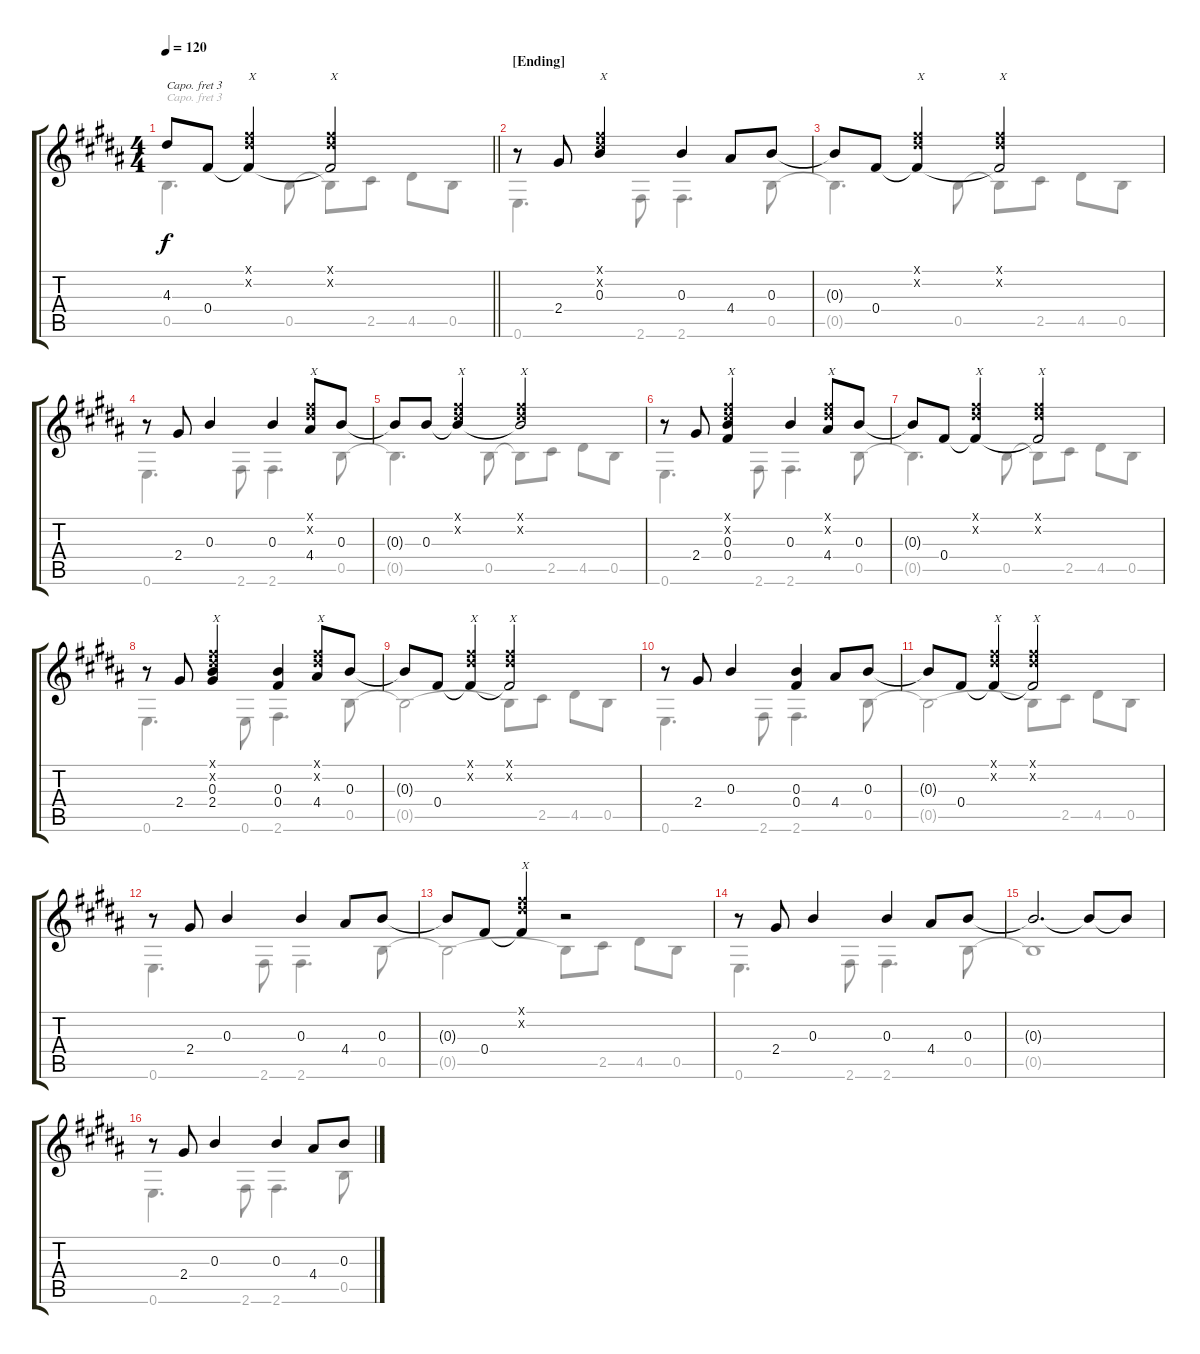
\track "" {instrument acousticguitarsteel}
\staff {score tabs}
\capo 3
\tuning (Eb4 C4 Ab3 Eb3 Ab2 Db2) {hide}
\voice
\ts (4 4)
\tempo 120
\clef g2
\barLineRight lightlight
\ks b
4.3{t}.8{dy f} 0.4.8 (0.1{x} 0.2{x} 0.4{t}).4{txt "X"} (0.1{x} 0.2{x} 0.4{t}).2{txt "X"} |
\section ("" "[Ending]")
r.8 2.4.8 (0.1{x} 0.2{x} 0.3).4{txt "X"} 0.3.4 4.4.8 0.3.8 |
0.3{t}.8 0.4.8 (0.1{x} 0.2{x} 0.4{t}).4{txt "X"} (0.1{x} 0.2{x} 0.4{t}).2{txt "X"} |
r.8 2.4.8 0.3.4 0.3.4 (0.1{x} 0.2{x} 4.4).8{txt "X"} 0.3.8 |
0.3{t}.8 0.3.8 (0.1{x} 0.2{x} 0.3{t}).4{txt "X"} (0.1{x} 0.2{x} 0.3{t}).2{txt "X"} |
r.8 2.4.8 (0.1{x} 0.2{x} 0.3 0.4).4{txt "X"} 0.3.4 (0.1{x} 0.2{x} 4.4).8{txt "X"} 0.3.8 |
0.3{t}.8 0.4.8 (0.1{x} 0.2{x} 0.4{t}).4{txt "X"} (0.1{x} 0.2{x} 0.4{t}).2{txt "X"} |
r.8 2.4.8 (0.1{x} 0.2{x} 0.3 2.4).4{txt "X"} (0.3 0.4).4 (0.1{x} 0.2{x} 4.4).8{txt "X"} 0.3.8 |
0.3{t}.8 0.4.8 (0.1{x} 0.2{x} 0.4{t}).4{txt "X"} (0.1{x} 0.2{x} 0.4{t}).2{txt "X"} |
r.8 2.4.8 0.3.4 (0.3 0.4).4 4.4.8 0.3.8 |
0.3{t}.8 0.4.8 (0.1{x} 0.2{x} 0.4{t}).4{txt "X"} (0.1{x} 0.2{x} 0.4{t}).2{txt "X"} |
r.8 2.4.8 0.3.4 0.3.4 4.4.8 0.3.8 |
0.3{t}.8 0.4.8 (0.1{x} 0.2{x} 0.4{t}).4{txt "X"} r.2 |
r.8 2.4.8 0.3.4 0.3.4 4.4.8 0.3.8 |
0.3{t}.2{d} 0.3{t}.8 0.3{t}.8 |
r.8 2.4.8 0.3.4 0.3.4 4.4.8 0.3.8
\voice
\clef g2
\ottava regular
\simile none
\barLineRight lightlight
\ks b
0.5{t}.4{d dy f} 0.5.8 0.5{t}.8 2.5.8 4.5.8 0.5.8 |
0.6.4{d} 2.6.8 2.6.4{d} 0.5.8 |
0.5{t}.4{d} 0.5.8 0.5{t}.8 2.5.8 4.5.8 0.5.8 |
0.6.4{d} 2.6.8 2.6.4{d} 0.5.8 |
0.5{t}.4{d} 0.5.8 0.5{t}.8 2.5.8 4.5.8 0.5.8 |
0.6.4{d} 2.6.8 2.6.4{d} 0.5.8 |
0.5{t}.4{d} 0.5.8 0.5{t}.8 2.5.8 4.5.8 0.5.8 |
0.6.4{d} 0.6.8 2.6.4{d} 0.5.8 |
0.5{t}.2 0.5{t}.8 2.5.8 4.5.8 0.5.8 |
0.6.4{d} 2.6.8 2.6.4{d} 0.5.8 |
0.5{t}.2 0.5{t}.8 2.5.8 4.5.8 0.5.8 |
0.6.4{d} 2.6.8 2.6.4{d} 0.5.8 |
0.5{t}.2 0.5{t}.8 2.5.8 4.5.8 0.5.8 |
0.6.4{d} 2.6.8 2.6.4{d} 0.5.8 |
0.5{t}.1 |
0.6.4{d} 2.6.8 2.6.4{d} 0.5.8
